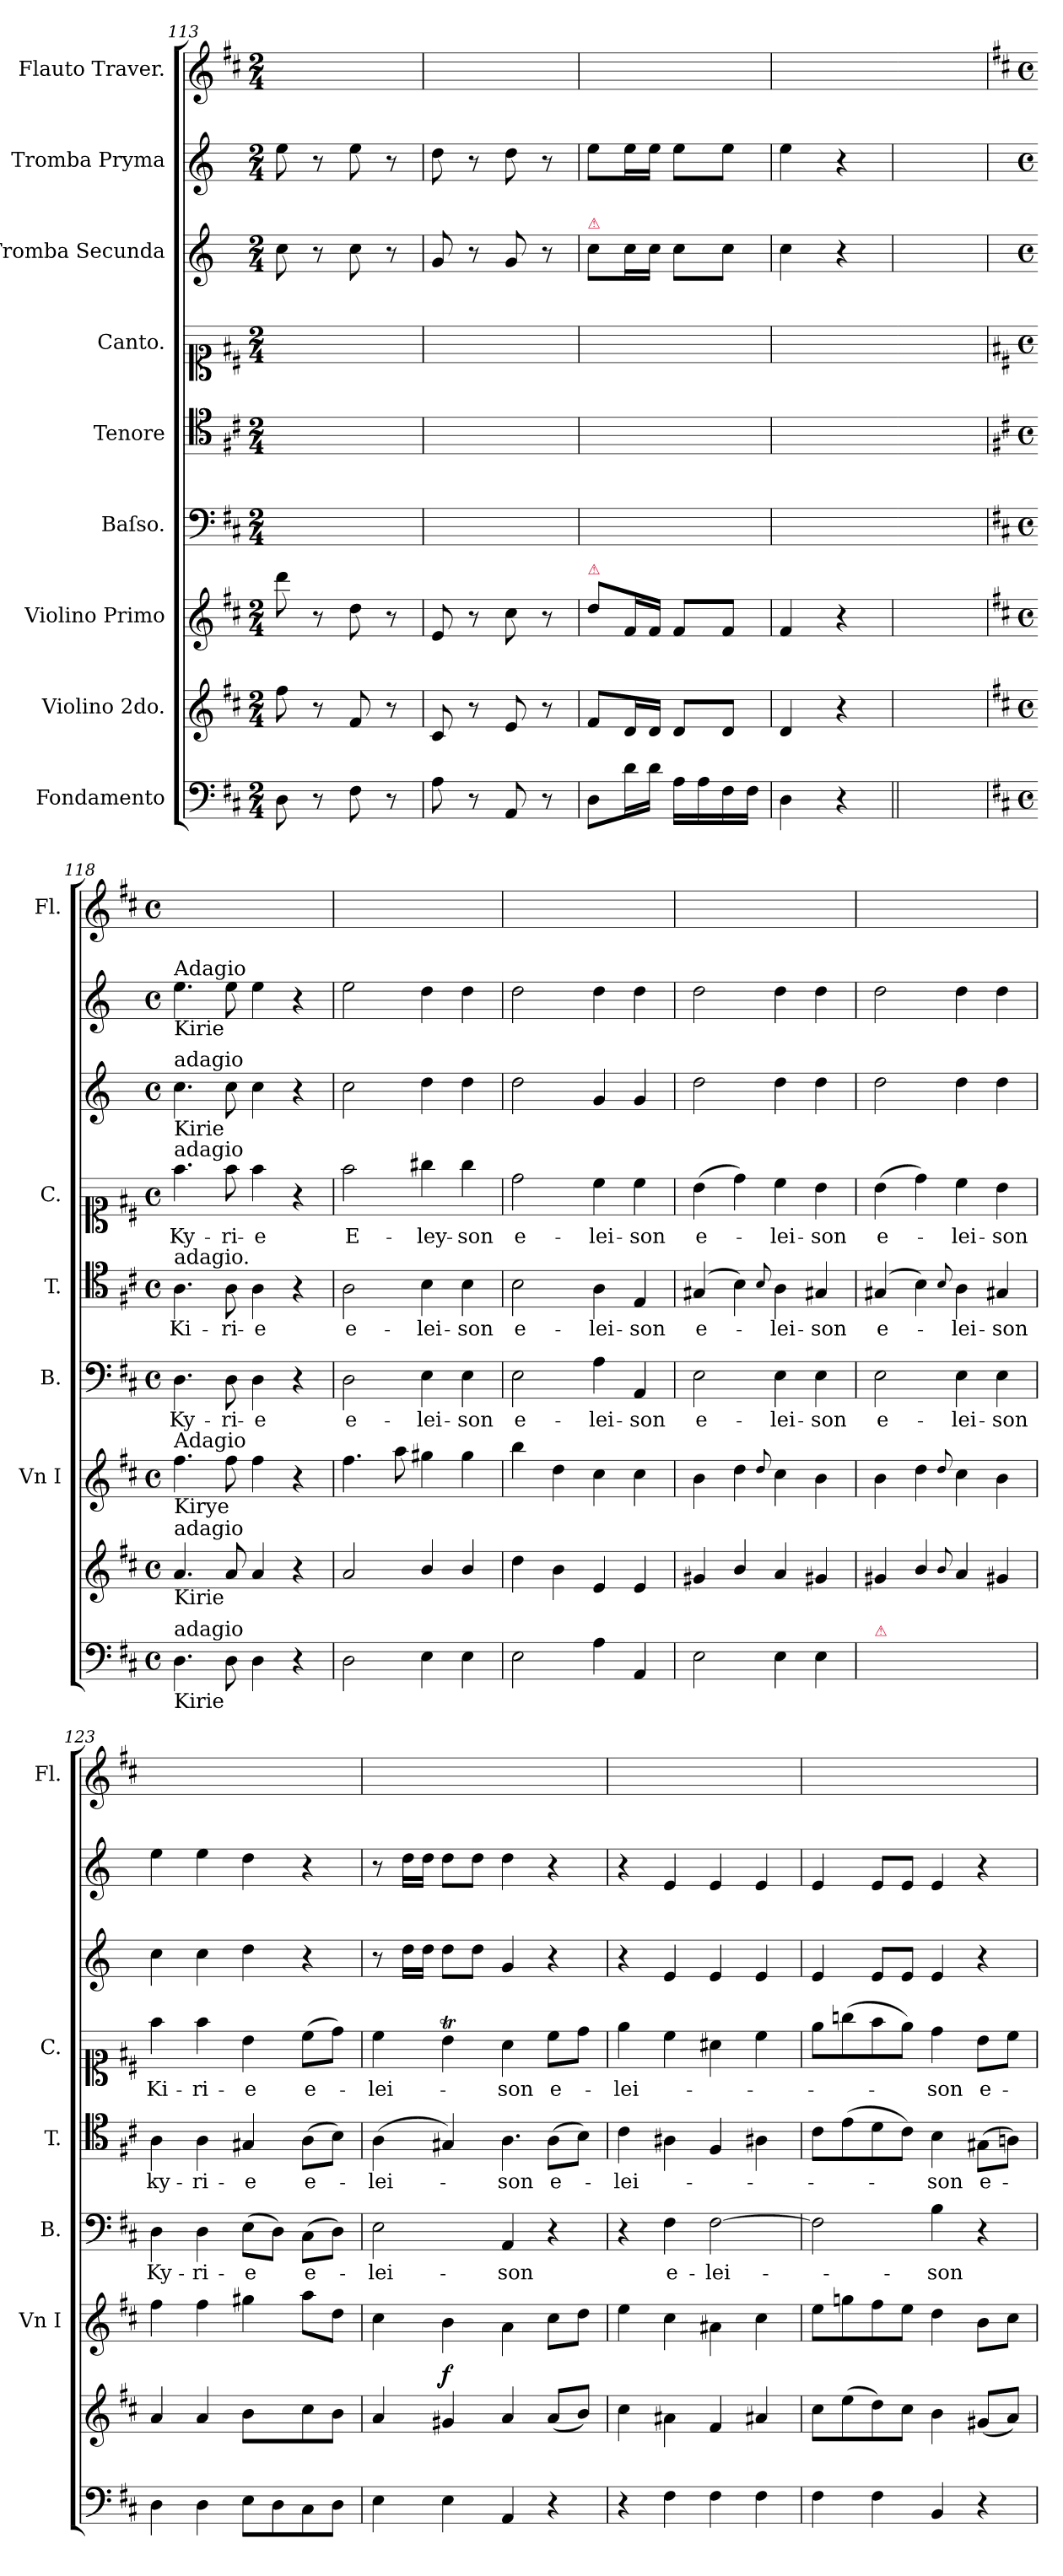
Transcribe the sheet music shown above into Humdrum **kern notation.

**kern	**kern	**dynam	**kern	**kern	**text	**kern	**text	**kern	**text	**kern	**kern	**kern
*part9	*part8	*part8	*part7	*part6	*part6	*part5	*part5	*part4	*part4	*part3	*part2	*part1
*staff9	*staff8	*staff8	*staff7	*staff6	*staff6	*staff5	*staff5	*staff4	*staff4	*staff3	*staff2	*staff1
*I"Fondamento	*I"Violino 2do.	*	*I"Violino Primo	*I"Baſso.	*	*I"Tenore	*	*I"Canto.	*	*I"Tromba Secunda	*I"Tromba Pryma	*I"Flauto Traver.
*	*	*	*I'Vn I	*I'B.	*	*I'T.	*	*I'C.	*	*	*	*I'Fl.
*clefF4	*clefG2	*	*clefG2	*clefF4	*	*clefC4	*	*clefC1	*	*clefG2	*clefG2	*clefG2
*	*	*	*	*	*	*	*	*	*	*ITrd-1c-2	*ITrd-1c-2	*
*k[f#c#]	*k[f#c#]	*	*k[f#c#]	*k[f#c#]	*	*k[f#c#]	*	*k[f#c#]	*	*k[f#c#]	*k[f#c#]	*k[f#c#]
*D:	*D:	*	*D:	*D:	*	*D:	*	*D:	*	*D:	*D:	*D:
*M2/4	*M2/4	*	*M2/4	*M2/4	*	*M2/4	*	*M2/4	*	*M2/4	*M2/4	*M2/4
=113	=113	=113	=113	=113	=113	=113	=113	=113	=113	=113	=113	=113
8D\	8ff#\	.	8ddd\	2ryy	.	2ryy	.	2ryy	.	8dd\	8ff#\	2ryy
8r	8r	.	8r	.	.	.	.	.	.	8r	8r	.
8F#\	8f#/	.	8dd\	.	.	.	.	.	.	8dd\	8ff#\	.
8r	8r	.	8r	.	.	.	.	.	.	8r	8r	.
=114	=114	=114	=114	=114	=114	=114	=114	=114	=114	=114	=114	=114
8A\	8c#/	.	8e/	2ryy	.	2ryy	.	2ryy	.	8a/	8ee\	2ryy
8r	8r	.	8r	.	.	.	.	.	.	8r	8r	.
8AA/	8e/	.	8cc#\	.	.	.	.	.	.	8a/	8ee\	.
8r	8r	.	8r	.	.	.	.	.	.	8r	8r	.
=115	=115	=115	=115	=115	=115	=115	=115	=115	=115	=115	=115	=115
!	!	!	!	!	!	!	!	!	!	!LO:TX:a:color=crimson:t=⚠	!	!
!	!	!	!LO:TX:a:color=crimson:t=⚠	!	!	!	!	!	!	!	!	!
8D\L	8f#/L	.	8dd\L	2ryy	.	2ryy	.	2ryy	.	8dd\L	8ff#\L	2ryy
16d\L	16d/L	.	16f#/L	.	.	.	.	.	.	16dd\L	16ff#\L	.
16d\JJ	16d/JJ	.	16f#/JJ	.	.	.	.	.	.	16dd\JJ	16ff#\JJ	.
16A\LL	8d/L	.	8f#/L	.	.	.	.	.	.	8dd\L	8ff#\L	.
16A\	.	.	.	.	.	.	.	.	.	.	.	.
16F#\	8d/J	.	8f#/J	.	.	.	.	.	.	8dd\J	8ff#\J	.
16F#\JJ	.	.	.	.	.	.	.	.	.	.	.	.
=116	=116	=116	=116	=116	=116	=116	=116	=116	=116	=116	=116	=116
4D\	4d/	.	4f#/	2ryy	.	2ryy	.	2ryy	.	4dd\	4ff#\	2ryy
4r	4r	.	4r	.	.	.	.	.	.	4r	4r	.
=117||	=117	=117	=117	=117	=117	=117	=117	=117	=117	=117	=117	=117
2ryy	2ryy	.	2ryy	2ryy	.	2ryy	.	2ryy	.	2ryy	2ryy	2ryy
=118	=118	=118	=118	=118	=118	=118	=118	=118	=118	=118	=118	=118
*k[f#c#]	*k[f#c#]	*	*k[f#c#]	*k[f#c#]	*	*k[f#c#]	*	*k[f#c#]	*	*k[f#c#]	*k[f#c#]	*k[f#c#]
*M4/4	*M4/4	*	*M4/4	*M4/4	*	*M4/4	*	*M4/4	*	*M4/4	*M4/4	*M4/4
*met(c)	*met(c)	*	*met(c)	*met(c)	*	*met(c)	*	*met(c)	*	*met(c)	*met(c)	*met(c)
!	!	!	!	!	!	!	!	!	!	!	!LO:TX:b:t=Kirie	!
!	!	!	!	!	!	!	!	!	!	!	!LO:TX:a:t=Adagio	!
!	!	!	!	!	!	!	!	!	!	!LO:TX:b:t=Kirie	!	!
!	!	!	!	!	!	!	!	!	!	!LO:TX:a:t=adagio	!	!
!	!	!	!	!	!	!	!	!LO:TX:a:t=adagio	!	!	!	!
!	!	!	!	!	!	!LO:TX:a:t=adagio.	!	!	!	!	!	!
!	!	!	!LO:TX:b:t=Kirye	!	!	!	!	!	!	!	!	!
!	!	!	!LO:TX:a:t=Adagio	!	!	!	!	!	!	!	!	!
!	!LO:TX:b:t=Kirie	!	!	!	!	!	!	!	!	!	!	!
!	!LO:TX:a:t=adagio	!	!	!	!	!	!	!	!	!	!	!
!LO:TX:b:t=Kirie	!	!	!	!	!	!	!	!	!	!	!	!
!LO:TX:a:t=adagio	!	!	!	!	!	!	!	!	!	!	!	!
4.D\	4.a/	.	4.ff#\	4.D\	Ky-	4.A\	Ki-	4.ff#\	Ky-	4.dd\	4.ff#\	1ryy
8D\	8a/	.	8ff#\	8D\	-ri-	8A\	-ri-	8ff#\	-ri-	8dd\	8ff#\	.
4D\	4a/	.	4ff#\	4D\	-e	4A\	-e	4ff#\	-e	4dd\	4ff#\	.
4r	4r	.	4r	4r	.	4r	.	4r	.	4r	4r	.
=119	=119	=119	=119	=119	=119	=119	=119	=119	=119	=119	=119	=119
2D\	2a/	.	4.ff#\	2D\	e-	2A\	e-	2ff#\	E-	2dd\	2ff#\	1ryy
.	.	.	8aa\	.	.	.	.	.	.	.	.	.
4E\	4b/	.	4gg#X\	4E\	-lei-	4B\	-lei-	4gg#X\	-ley-	4ee\	4ee\	.
4E\	4b/	.	4gg#\	4E\	-son	4B\	-son	4gg#\	-son	4ee\	4ee\	.
=120	=120	=120	=120	=120	=120	=120	=120	=120	=120	=120	=120	=120
2E\	4dd\	.	4bb\	2E\	e-	2B\	e-	2dd\	e-	2ee\	2ee\	1ryy
.	4b\	.	4dd\	.	.	.	.	.	.	.	.	.
4A\	4e/	.	4cc#\	4A\	-lei-	4A\	-lei-	4cc#\	-lei-	4a/	4ee\	.
4AA/	4e/	.	4cc#\	4AA/	-son	4E/	-son	4cc#\	-son	4a/	4ee\	.
=121	=121	=121	=121	=121	=121	=121	=121	=121	=121	=121	=121	=121
2E\	4g#X/	.	4b\	2E\	e-	(>4G#X/	e-	(>4b\	e-	2ee\	2ee\	1ryy
.	4b/	.	4dd\	.	.	4B\)	.	4dd\)	.	.	.	.
.	.	.	8qqdd/	.	.	8qqB/	.	.	.	.	.	.
4E\	4a/	.	4cc#\	4E\	-lei-	4A\	-lei-	4cc#\	-lei-	4ee\	4ee\	.
4E\	4g#X/	.	4b\	4E\	-son	4G#X/	-son	4b\	-son	4ee\	4ee\	.
=122	=122	=122	=122	=122	=122	=122	=122	=122	=122	=122	=122	=122
!LO:TX:a:color=crimson:t=⚠	!	!	!	!	!	!	!	!	!	!	!	!
1ryy	4g#X	.	4b\	2E\	e-	(>4G#X/	e-	(>4b\	e-	2ee\	2ee\	1ryy
.	4b/	.	4dd\	.	.	4B\)	.	4dd\)	.	.	.	.
.	8qqb/	.	8qqdd/	.	.	8qqB/	.	.	.	.	.	.
.	4a/	.	4cc#\	4E\	-lei-	4A\	-lei-	4cc#\	-lei-	4ee\	4ee\	.
.	4g#X/	.	4b\	4E\	-son	4G#X/	-son	4b\	-son	4ee\	4ee\	.
=123	=123	=123	=123	=123	=123	=123	=123	=123	=123	=123	=123	=123
4D\	4a/	.	4ff#\	4D\	Ky-	4A\	ky-	4ff#\	Ki-	4dd\	4ff#\	1ryy
4D\	4a/	.	4ff#\	4D\	-ri-	4A\	-ri-	4ff#\	-ri-	4dd\	4ff#\	.
!	!LO:N:vis=8	!	!	!	!	!	!	!	!	!	!	!
8E\L	4b\L	.	4gg#X\	(>8E\L	-e	4G#X/	-e	4b\	-e	4ee\	4ee\	.
8D\	.	.	.	8D\J)	.	.	.	.	.	.	.	.
8C#\	8cc#\	.	8aa\L	(>8C#\L	e-	(>8A\L	e-	(>8cc#\L	e-	4r	4r	.
8D\J	8b\J	.	8dd\J	8D\J)	.	8B\J)	.	8dd\J)	.	.	.	.
=124	=124	=124	=124	=124	=124	=124	=124	=124	=124	=124	=124	=124
4E\	4a/	.	4cc#\	2E\	-lei-	(>4A\	-lei-	4cc#\	-lei-	8r	8r	1ryy
.	.	.	.	.	.	.	.	.	.	16ee\LL	16ee\LL	.
.	.	.	.	.	.	.	.	.	.	16ee\JJ	16ee\JJ	.
!	!	!LO:DY:a	!	!	!	!	!	!	!	!	!	!
4E\	4g#X/	f.	4b\	.	.	4G#X/)	.	4bT\	.	8ee\L	8ee\L	.
.	.	.	.	.	.	.	.	.	.	8ee\J	8ee\J	.
!	!	!	!	!	!	!LO:N:vis=4.	!	!	!	!	!	!
4AA/	4a/	.	4a\	4AA/	-son	4A\	-son	4a\	-son	4a/	4ee\	.
4r	(<8a/L	.	8cc#\L	4r	.	(>8A\L	e-	8cc#\L	e-	4r	4r	.
.	8b/J)	.	8dd\J	.	.	8B\J)	.	8dd\J	.	.	.	.
=125	=125	=125	=125	=125	=125	=125	=125	=125	=125	=125	=125	=125
4r	4cc#\	.	4ee\	4r	.	4c#\	-lei-	4ee\	-lei-	4r	4r	1ryy
4F#\	4a#X\	.	4cc#\	4F#\	e-	4A#X\	.	4cc#\	.	4f#/	4f#/	.
4F#\	4f#/	.	4a#X\	[2F#\	-lei-	4F#/	.	4a#X\	.	4f#/	4f#/	.
4F#\	4a#X/	.	4cc#\	.	.	4A#X\	.	4cc#\	.	4f#/	4f#/	.
=126	=126	=126	=126	=126	=126	=126	=126	=126	=126	=126	=126	=126
4F#\	8cc#\L	.	8ee\L	2F#\]	.	8c#\L	.	8ee\L	.	4f#/	4f#/	1ryy
.	(>8ee\	.	8ggn\	.	.	(>8e\	.	(>8ggn\	.	.	.	.
4F#\	8dd\)	.	8ff#\	.	.	8d\	.	8ff#\	.	8f#/L	8f#/L	.
.	8cc#\J	.	8ee\J	.	.	8c#\J)	.	8ee\J)	.	8f#/J	8f#/J	.
4BB/	4b\	.	4dd\	4B\	-son	4B\	-son	4dd\	-son	4f#/	4f#/	.
4r	(<8g#X/L	.	8b\L	4r	.	(>8G#X\L	e-	8b\L	e-	4r	4r	.
.	8a/J)	.	8cc#\J	.	.	8An\J)	.	8cc#\J	.	.	.	.
=	=	=	=	=	=	=	=	=	=	=	=	=
*-	*-	*-	*-	*-	*-	*-	*-	*-	*-	*-	*-	*-
